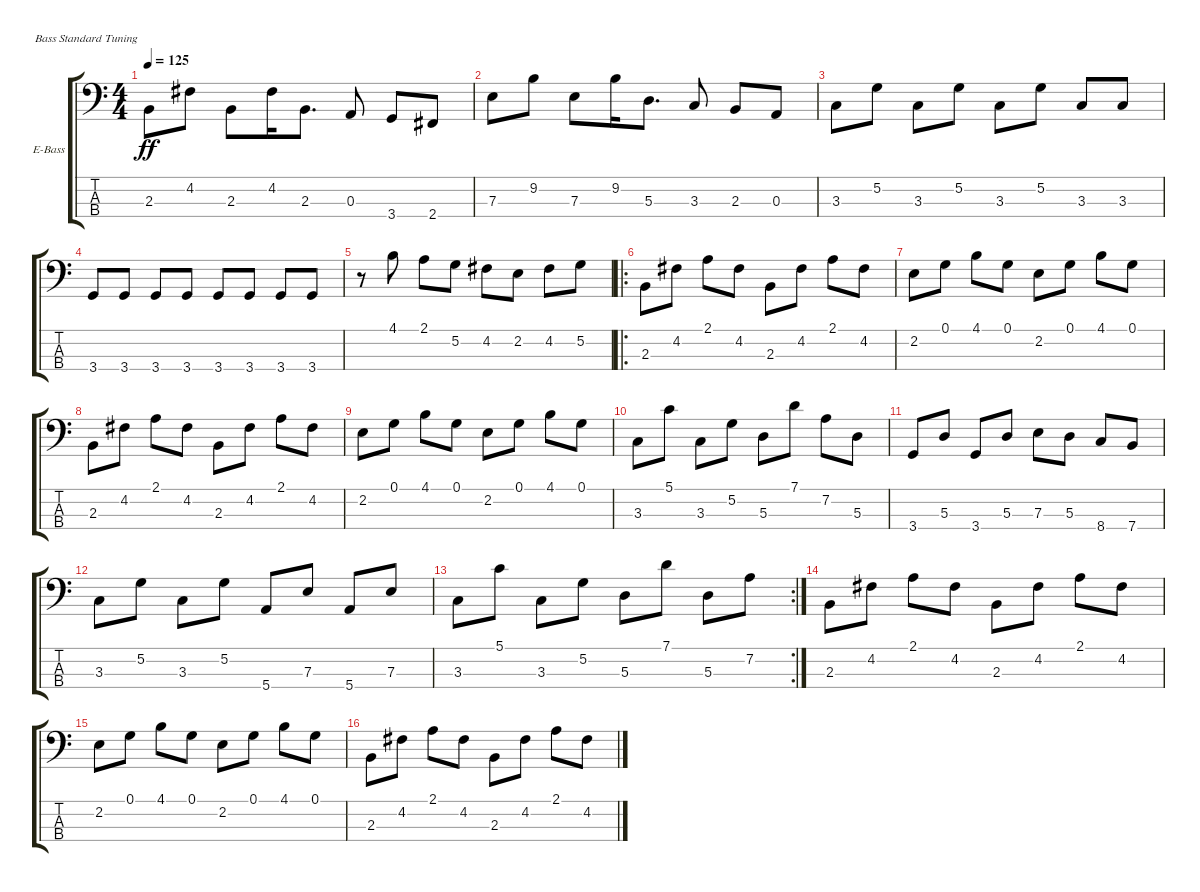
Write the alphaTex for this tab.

\defaultSystemsLayout 4
\bracketExtendMode groupsimilarinstruments
\firstSystemTrackNameOrientation horizontal
\otherSystemsTrackNameOrientation horizontal
\track ("Electric Bass" "E-Bass") {instrument electricbassfinger}
\staff {score tabs}
\tuning (G2 D2 A1 E1)
\ts (4 4)
\tempo 125
\clef f4
\ks c
2.3.8{dy ff} 4.2.8 2.3.8 4.2.16 2.3.8{d} 0.3.8 3.4.8 2.4.8 |
7.3.8 9.2.8 7.3.8 9.2.16 5.3.8{d} 3.3.8 2.3.8 0.3.8 |
3.3.8 5.2.8 3.3.8 5.2.8 3.3.8 5.2.8 3.3.8 3.3.8 |
3.4.8 3.4.8 3.4.8 3.4.8 3.4.8 3.4.8 3.4.8 3.4.8 |
r.8 4.1.8 2.1.8 5.2.8 4.2.8 2.2.8 4.2.8 5.2.8 |
\ro
2.3.8 4.2.8 2.1.8 4.2.8 2.3.8 4.2.8 2.1.8 4.2.8 |
2.2.8 0.1.8 4.1.8 0.1.8 2.2.8 0.1.8 4.1.8 0.1.8 |
2.3.8 4.2.8 2.1.8 4.2.8 2.3.8 4.2.8 2.1.8 4.2.8 |
2.2.8 0.1.8 4.1.8 0.1.8 2.2.8 0.1.8 4.1.8 0.1.8 |
3.3.8 5.1.8 3.3.8 5.2.8 5.3.8 7.1.8 7.2.8 5.3.8 |
3.4.8 5.3.8 3.4.8 5.3.8 7.3.8 5.3.8 8.4.8 7.4.8 |
3.3.8 5.2.8 3.3.8 5.2.8 5.4.8 7.3.8 5.4.8 7.3.8 |
\rc 2
3.3.8 5.1.8 3.3.8 5.2.8 5.3.8 7.1.8 5.3.8 7.2.8 |
2.3.8 4.2.8 2.1.8 4.2.8 2.3.8 4.2.8 2.1.8 4.2.8 |
2.2.8 0.1.8 4.1.8 0.1.8 2.2.8 0.1.8 4.1.8 0.1.8 |
2.3.8 4.2.8 2.1.8 4.2.8 2.3.8 4.2.8 2.1.8 4.2.8
